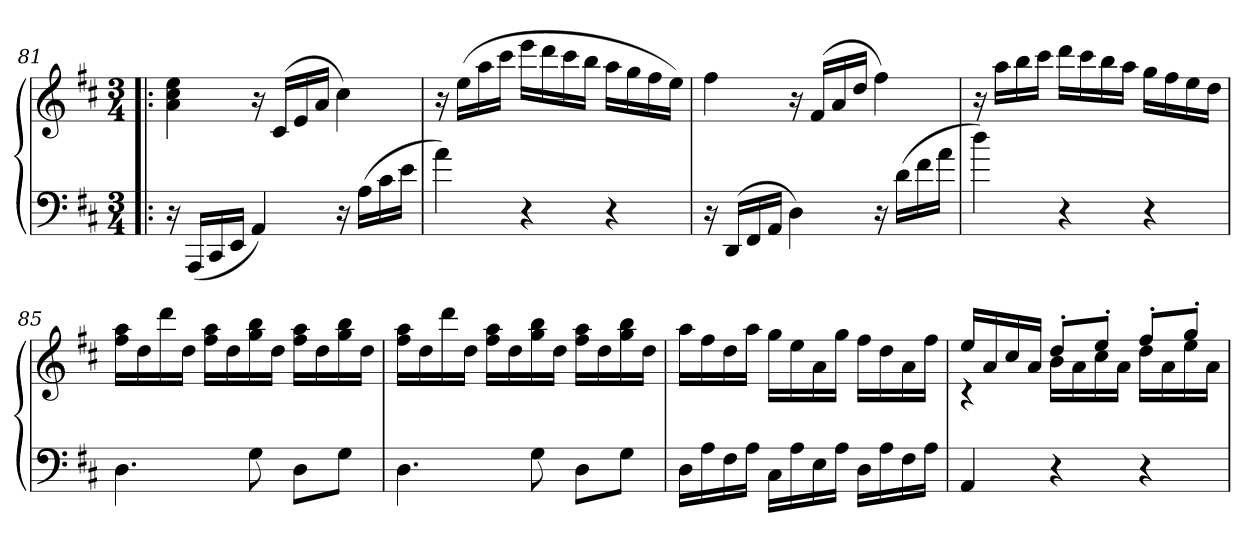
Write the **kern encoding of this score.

**kern	**kern
*part1	*part1
*staff2	*staff1
*clefF4	*clefG2
*k[f#c#]	*k[f#c#]
*M3/4	*M3/4
=81!|:	=81!|:
16r	4a 4cc# 4ee
(16AAALL	.
16CC#	.
16EEJJ	.
4AA)	16r
.	(16c#LL
.	16e
.	16aJJ
16r	4cc#)
(16ALL	.
16c#	.
16eJJ	.
=82	=82
4a)	16r
.	(16eeLL
.	16aa
.	16ccc#JJ
4r	16eeeLL
.	16ddd
.	16ccc#
.	16bbJJ
4r	16aaLL
.	16gg
.	16ff#
.	16eeJJ)
=83	=83
16r	4ff#
(16DDLL	.
16FF#	.
16AAJJ	.
4D)	16r
.	(16f#LL
.	16a
.	16ddJJ
16r	4ff#)
(16dLL	.
16f#	.
16aJJ	.
=84	=84
4dd)	16r
.	16aaLL
.	16bb
.	16ccc#JJ
4r	16dddLL
.	16ccc#
.	16bb
.	16aaJJ
4r	16ggLL
.	16ff#
.	16ee
.	16ddJJ
=85	=85
4.D	16ff# 16aaLL
.	16dd
.	16ddd
.	16ddJJ
.	16ff# 16aaLL
.	16dd
8G	16gg 16bb
.	16ddJJ
8DL	16ff# 16aaLL
.	16dd
8GJ	16gg 16bb
.	16ddJJ
=86	=86
4.D	16ff# 16aaLL
.	16dd
.	16ddd
.	16ddJJ
.	16ff# 16aaLL
.	16dd
8G	16gg 16bb
.	16ddJJ
8DL	16ff# 16aaLL
.	16dd
8GJ	16gg 16bb
.	16ddJJ
=87	=87
16DLL	16aaLL
16A	16ff#
16F#	16dd
16AJJ	16aaJJ
16C#LL	16ggLL
16A	16ee
16E	16a
16AJJ	16ggJJ
16DLL	16ff#LL
16A	16dd
16F#	16a
16AJJ	16ff#JJ
=88	=88
*	*^
4AA	16eeLL	4r
.	16a	.
.	16cc#	.
.	16aJJ	.
4r	8dd'L	16bLL
.	.	16a
.	8ee'J	16cc#
.	.	16aJJ
4r	8ff#'L	16ddLL
.	.	16a
.	8gg'J	16ee
.	.	16aJJ
*	*v	*v
=	=
*-	*-
